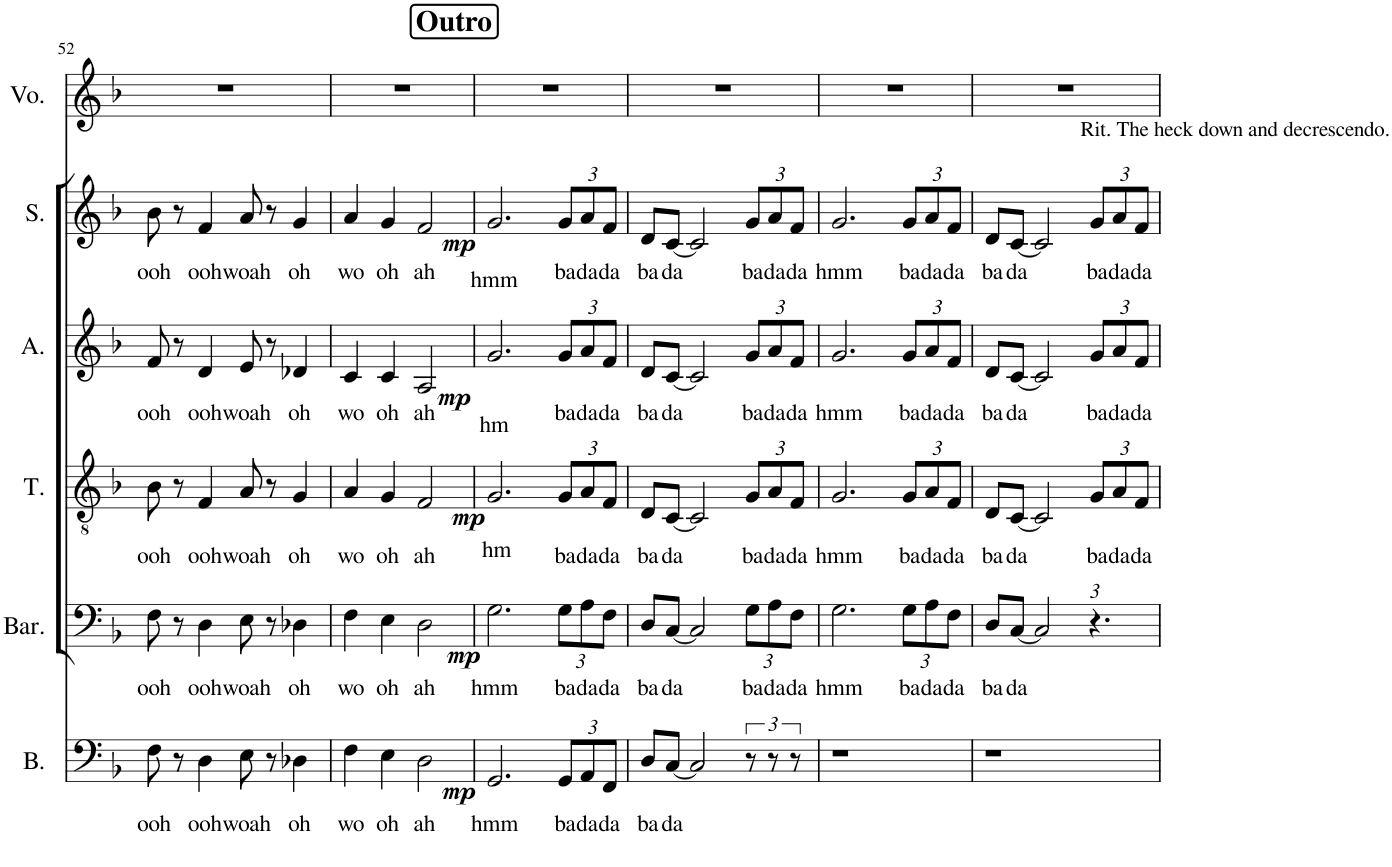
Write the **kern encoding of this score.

**kern	**text	**dynam	**kern	**text	**dynam	**kern	**text	**dynam	**kern	**text	**dynam	**kern	**text	**dynam	**kern
*part6	*part6	*part6	*part5	*part5	*part5	*part4	*part4	*part4	*part3	*part3	*part3	*part2	*part2	*part2	*part1
*staff6	*staff6	*staff6	*staff5	*staff5	*staff5	*staff4	*staff4	*staff4	*staff3	*staff3	*staff3	*staff2	*staff2	*staff2	*staff1
*I"Bass	*	*	*I"Baritone	*	*	*I"Tenor	*	*	*I"Alto	*	*	*I"Soprano	*	*	*I"Voice
*I'B.	*	*	*I'Bar.	*	*	*I'T.	*	*	*I'A.	*	*	*I'S.	*	*	*I'Vo.
!!LO:PB:g=z
*clefF4	*	*	*clefF4	*	*	*clefGv2	*	*	*clefG2	*	*	*clefG2	*	*	*clefG2
*k[b-]	*	*	*k[b-]	*	*	*k[b-]	*	*	*k[b-]	*	*	*k[b-]	*	*	*k[b-]
*M4/4	*	*	*M4/4	*	*	*M4/4	*	*	*M4/4	*	*	*M4/4	*	*	*M4/4
=52	=52	=52	=52	=52	=52	=52	=52	=52	=52	=52	=52	=52	=52	=52	=52
!	!LO:LY:b	!	!	!LO:LY:b	!	!	!LO:LY:b	!	!	!LO:LY:b	!	!	!LO:LY:b	!	!
8F\	ooh	.	8F\	ooh	.	8B-\	ooh	.	8f/	ooh	.	8b-\	ooh	.	1r
8r	.	.	8r	.	.	8r	.	.	8r	.	.	8r	.	.	.
!	!LO:LY:b	!	!	!LO:LY:b	!	!	!LO:LY:b	!	!	!LO:LY:b	!	!	!LO:LY:b	!	!
4D\	ooh	.	4D\	ooh	.	4F/	ooh	.	4d/	ooh	.	4f/	ooh	.	.
!	!LO:LY:b	!	!	!LO:LY:b	!	!	!LO:LY:b	!	!	!LO:LY:b	!	!	!LO:LY:b	!	!
8E\	woah	.	8E\	woah	.	8A/	woah	.	8e/	woah	.	8a/	woah	.	.
8r	.	.	8r	.	.	8r	.	.	8r	.	.	8r	.	.	.
!	!LO:LY:b	!	!	!LO:LY:b	!	!	!LO:LY:b	!	!	!LO:LY:b	!	!	!LO:LY:b	!	!
4D-X\	oh	.	4D-X\	oh	.	4G/	oh	.	4d-X/	oh	.	4g/	oh	.	.
=53	=53	=53	=53	=53	=53	=53	=53	=53	=53	=53	=53	=53	=53	=53	=53
!	!LO:LY:b	!	!	!LO:LY:b	!	!	!LO:LY:b	!	!	!LO:LY:b	!	!	!LO:LY:b	!	!
4F\	wo	.	4F\	wo	.	4A/	wo	.	4c/	wo	.	4a/	wo	.	1r
!	!LO:LY:b	!	!	!LO:LY:b	!	!	!LO:LY:b	!	!	!LO:LY:b	!	!	!LO:LY:b	!	!
4E\	oh	.	4E\	oh	.	4G/	oh	.	4c/	oh	.	4g/	oh	.	.
!	!LO:LY:b	!	!	!LO:LY:b	!	!	!LO:LY:b	!	!	!LO:LY:b	!	!	!LO:LY:b	!	!
2D\	ah	.	2D\	ah	.	2F/	ah	.	2A/	ah	.	2f/	ah	.	.
!!LO:REH:place=s1:a:B:cj:fs=14:t=Outro
=54	=54	=54	=54	=54	=54	=54	=54	=54	=54	=54	=54	=54	=54	=54	=54
!	!LO:LY:b	!LO:DY:b	!	!LO:LY:b	!LO:DY:b	!	!LO:LY:b	!LO:DY:b	!	!LO:LY:b	!LO:DY:b	!	!LO:LY:b	!LO:DY:b	!
2.GG/	hmm	mp	2.G\	hmm	mp	2.G/	hm	mp	2.g/	hm	mp	2.g/	hmm	mp	1r
*Xbrackettup	*	*	*	*	*	*	*	*	*	*	*	*	*	*	*
!	!LO:LY:b	!	!	!	!	!	!	!	!	!	!	!	!	!	!
*	*	*	*Xbrackettup	*	*	*	*	*	*	*	*	*	*	*	*
!	!	!	!	!LO:LY:b	!	!	!	!	!	!	!	!	!	!	!
*	*	*	*	*	*	*Xbrackettup	*	*	*	*	*	*	*	*	*
!	!	!	!	!	!	!	!LO:LY:b	!	!	!	!	!	!	!	!
*	*	*	*	*	*	*	*	*	*Xbrackettup	*	*	*	*	*	*
!	!	!	!	!	!	!	!	!	!	!LO:LY:b	!	!	!	!	!
*	*	*	*	*	*	*	*	*	*	*	*	*Xbrackettup	*	*	*
!	!	!	!	!	!	!	!	!	!	!	!	!	!LO:LY:b	!	!
12GG/L	ba	.	12G\L	ba	.	12G/L	ba	.	12g/L	ba	.	12g/L	ba	.	.
!	!LO:LY:b	!	!	!LO:LY:b	!	!	!LO:LY:b	!	!	!LO:LY:b	!	!	!LO:LY:b	!	!
12AA/	da	.	12A\	da	.	12A/	da	.	12a/	da	.	12a/	da	.	.
!	!LO:LY:b	!	!	!LO:LY:b	!	!	!LO:LY:b	!	!	!LO:LY:b	!	!	!LO:LY:b	!	!
12FF/J	da	.	12F\J	da	.	12F/J	da	.	12f/J	da	.	12f/J	da	.	.
=55	=55	=55	=55	=55	=55	=55	=55	=55	=55	=55	=55	=55	=55	=55	=55
!	!LO:LY:b	!	!	!LO:LY:b	!	!	!LO:LY:b	!	!	!LO:LY:b	!	!	!LO:LY:b	!	!
8D/L	ba	.	8D/L	ba	.	8D/L	ba	.	8d/L	ba	.	8d/L	ba	.	1r
!	!LO:LY:b	!	!	!LO:LY:b	!	!	!LO:LY:b	!	!	!LO:LY:b	!	!	!LO:LY:b	!	!
[8C/J	da	.	[8C/J	da	.	[8C/J	da	.	[8c/J	da	.	[8c/J	da	.	.
2C/]	.	.	2C/]	.	.	2C/]	.	.	2c/]	.	.	2c/]	.	.	.
!	!	!	!	!LO:LY:b	!	!	!LO:LY:b	!	!	!LO:LY:b	!	!	!LO:LY:b	!	!
4r	.	.	12G\L	ba	.	12G/L	ba	.	12g/L	ba	.	12g/L	ba	.	.
!	!	!	!	!LO:LY:b	!	!	!LO:LY:b	!	!	!LO:LY:b	!	!	!LO:LY:b	!	!
.	.	.	12A\	da	.	12A/	da	.	12a/	da	.	12a/	da	.	.
!	!	!	!	!LO:LY:b	!	!	!LO:LY:b	!	!	!LO:LY:b	!	!	!LO:LY:b	!	!
.	.	.	12F\J	da	.	12F/J	da	.	12f/J	da	.	12f/J	da	.	.
=56	=56	=56	=56	=56	=56	=56	=56	=56	=56	=56	=56	=56	=56	=56	=56
!	!	!	!	!LO:LY:b	!	!	!LO:LY:b	!	!	!LO:LY:b	!	!	!LO:LY:b	!	!
1r	.	.	2.G\	hmm	.	2.G/	hmm	.	2.g/	hmm	.	2.g/	hmm	.	1r
!	!	!	!	!LO:LY:b	!	!	!LO:LY:b	!	!	!LO:LY:b	!	!	!LO:LY:b	!	!
.	.	.	12G\L	ba	.	12G/L	ba	.	12g/L	ba	.	12g/L	ba	.	.
!	!	!	!	!LO:LY:b	!	!	!LO:LY:b	!	!	!LO:LY:b	!	!	!LO:LY:b	!	!
.	.	.	12A\	da	.	12A/	da	.	12a/	da	.	12a/	da	.	.
!	!	!	!	!LO:LY:b	!	!	!LO:LY:b	!	!	!LO:LY:b	!	!	!LO:LY:b	!	!
.	.	.	12F\J	da	.	12F/J	da	.	12f/J	da	.	12f/J	da	.	.
=57	=57	=57	=57	=57	=57	=57	=57	=57	=57	=57	=57	=57	=57	=57	=57
!	!	!	!	!LO:LY:b	!	!	!LO:LY:b	!	!	!LO:LY:b	!	!	!LO:LY:b	!	!
1r	.	.	8D/L	ba	.	8D/L	ba	.	8d/L	ba	.	8d/L	ba	.	1r
!	!	!	!	!LO:LY:b	!	!	!LO:LY:b	!	!	!LO:LY:b	!	!	!LO:LY:b	!	!
.	.	.	[8C/J	da	.	[8C/J	da	.	[8c/J	da	.	[8c/J	da	.	.
.	.	.	2C/]	.	.	2C/]	.	.	2c/]	.	.	2c/]	.	.	.
!	!	!	!	!	!	!	!	!	!	!	!	!LO:TX:a:t=Rit. The heck down and decrescendo.	!	!	!
!	!	!	!	!	!	!	!LO:LY:b	!	!	!LO:LY:b	!	!	!LO:LY:b	!	!
.	.	.	6.r	.	.	12G/L	ba	.	12g/L	ba	.	12g/L	ba	.	.
!	!	!	!	!	!	!	!LO:LY:b	!	!	!LO:LY:b	!	!	!LO:LY:b	!	!
.	.	.	.	.	.	12A/	da	.	12a/	da	.	12a/	da	.	.
!	!	!	!	!	!	!	!LO:LY:b	!	!	!LO:LY:b	!	!	!LO:LY:b	!	!
.	.	.	.	.	.	12F/J	da	.	12f/J	da	.	12f/J	da	.	.
=	=	=	=	=	=	=	=	=	=	=	=	=	=	=	=
*-	*-	*-	*-	*-	*-	*-	*-	*-	*-	*-	*-	*-	*-	*-	*-
